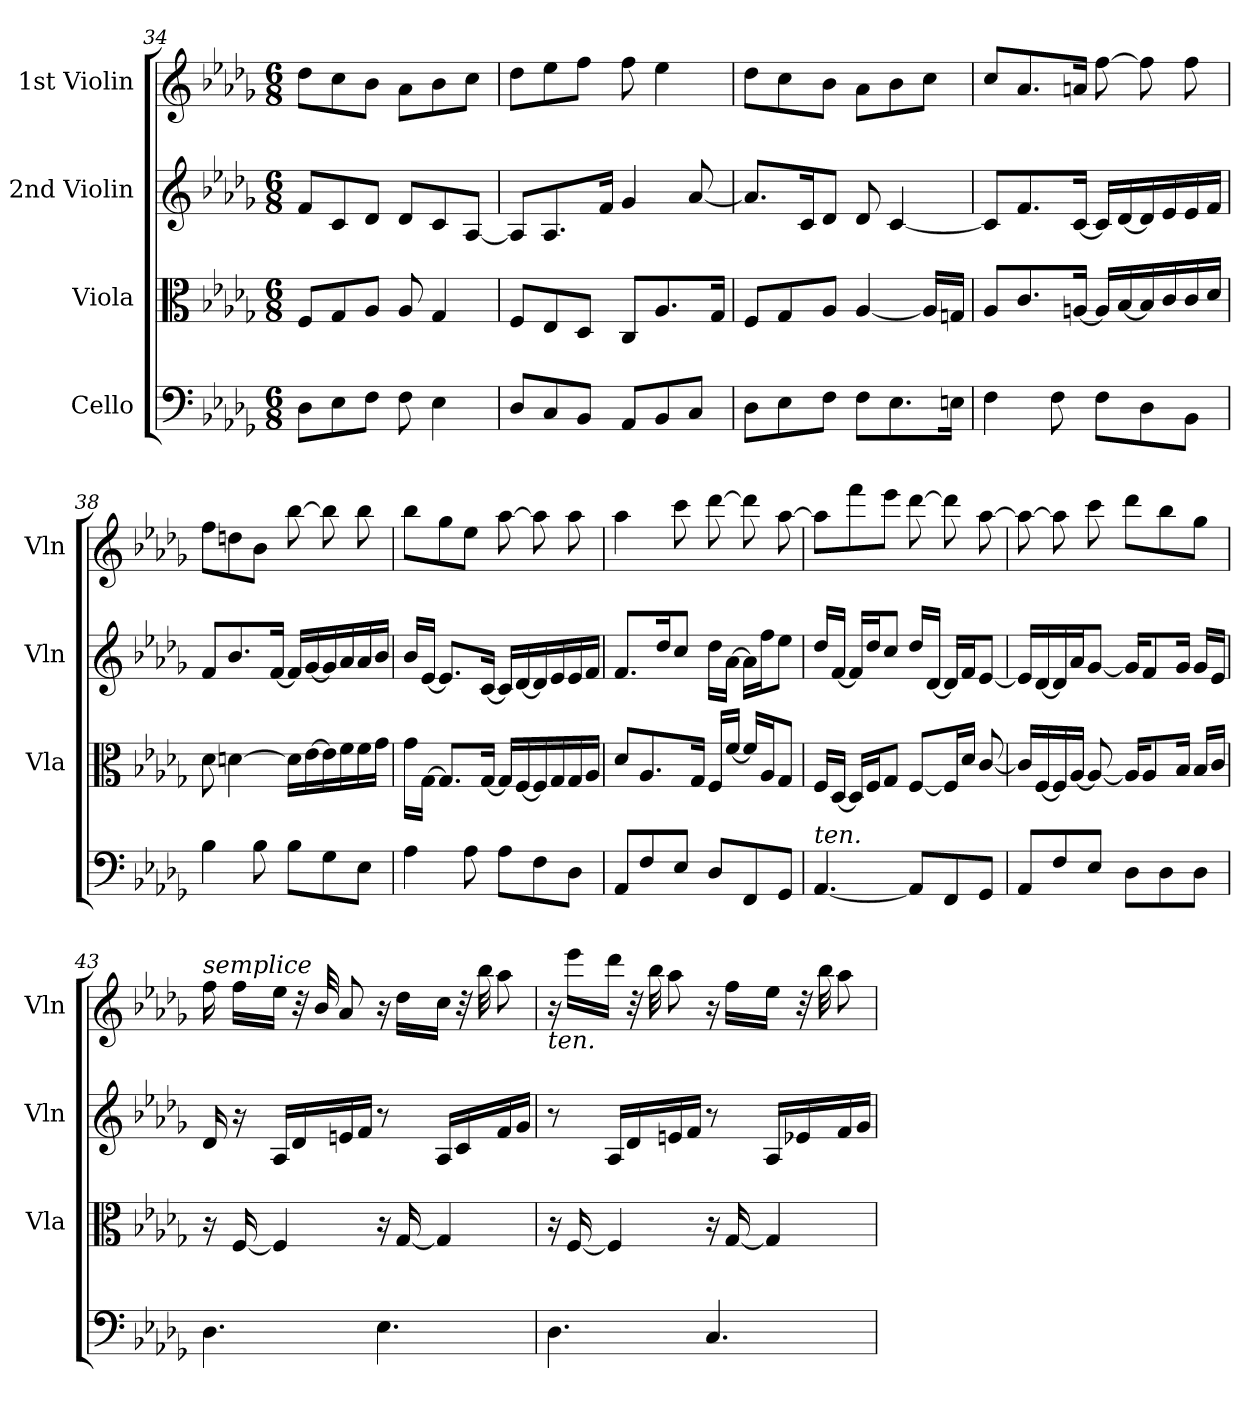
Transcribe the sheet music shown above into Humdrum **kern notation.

**kern	**kern	**kern	**kern
*part4	*part3	*part2	*part1
*staff4	*staff3	*staff2	*staff1
*I"Cello	*I"Viola	*I"2nd Violin	*I"1st Violin
*	*I'Vla	*I'Vln	*I'Vln
*clefF4	*clefC3	*clefG2	*clefG2
*k[b-e-a-d-g-]	*k[b-e-a-d-g-]	*k[b-e-a-d-g-]	*k[b-e-a-d-g-]
*D-:	*D-:	*D-:	*D-:
*M6/8	*M6/8	*M6/8	*M6/8
=34	=34	=34	=34
8D-\L	8F/L	8f/L	8dd-\L
8E-\	8G-/	8c/	8cc\
8F\J	8A-/J	8d-/J	8b-\J
8F\	8A-/	8d-/L	8a-\L
4E-\	4G-/	8c/	8b-\
.	.	[8A-/J	8cc\J
!!LO:PB:g=z
=35	=35	=35	=35
8D-/L	8F/L	8A-/L]	8dd-\L
8C/	8E-/	8.A-/	8ee-\
8BB-/J	8D-/J	.	8ff\J
.	.	16f/Jk	.
8AA-/L	8C/L	4g-/	8ff\
8BB-/	8.A-/	.	4ee-\
8C/J	.	[8a-/	.
.	16G-/Jk	.	.
!!LO:PB:g=z
=36	=36	=36	=36
8D-\L	8F/L	8.a-/L]	8dd-\L
8E-\	8G-/	.	8cc\
.	.	16c/K	.
8F\J	8A-/J	8d-/J	8b-\J
8F\L	[4A-/	8d-/	8a-\L
8.E-\	.	[4c/	8b-\
.	16A-/LL]	.	8cc\J
16En\Jk	16Gn/JJ	.	.
=37	=37	=37	=37
4F\	8A-/L	8c/L]	8cc/L
.	8.c/	8.f/	8.a-/
8F\	.	.	.
.	[16An/Jk	[16c/Jk	16an/Jk
8F\L	16A/LL]	16c/LL]	[8ff\
.	[16B-/	[16d-/	.
8D-\	16B-/]	16d-/]	8ff\]
.	16c/	16e-/	.
8BB-\J	16c/	16e-/	8ff\
.	16d-/JJ	16f/JJ	.
=38	=38	=38	=38
4B-\	8d-\	8f/L	8ff\L
.	[4dn\	8.b-/	8ddn\
8B-\	.	.	8b-\J
.	.	[16f/Jk	.
8B-\L	16d\LL]	16f/LL]	[8bb-\
.	[16e-\	[16g-/	.
8G-\	16e-\]	16g-/]	8bb-\]
.	16f\	16a-/	.
8E-\J	16f\	16a-/	8bb-\
.	16g-\JJ	16b-/JJ	.
!!LO:LB:g=z
=39	=39	=39	=39
4A-\	16g-\LL	16b-/LL	8bb-\L
.	[16G-\JJ	[16e-/JJ	.
.	8.G-/L]	8.e-/L]	8gg-\
8A-\	.	.	8ee-\J
.	[16G-/Jk	[16c/Jk	.
8A-\L	16G-/LL]	16c/LL]	[8aa-\
.	[16F/	[16d-/	.
8F\	16F/]	16d-/]	8aa-\]
.	16G-/	16e-/	.
8D-\J	16G-/	16e-/	8aa-\
.	16A-/JJ	16f/JJ	.
!!LO:PB:g=z
=40	=40	=40	=40
8AA-/L	8d-/L	8.f/L	4aa-\
8F/	8.A-/	.	.
.	.	16dd-/K	.
8E-/J	.	8cc/J	8ccc\
.	16G-/Jk	.	.
8D-/L	16F/LL	16dd-\LL	[8ddd-\
.	[16f/JJ	[16a-\JJ	.
8FF/	16f/LL]	16a-\LL]	8ddd-\]
.	16A-/J	16ff\J	.
8GG-/J	8G-/J	8ee-\J	[8aa-\
=41	=41	=41	=41
!LO:TX:a:i:t=ten.	!	!	!
[4.AA-/	16F/LL	16dd-/LL	8aa-\L]
.	[16D-/JJ	[16f/JJ	.
.	16D-/LL]	16f/LL]	8fff\
.	16F/J	16dd-/J	.
.	8G-/J	8cc/J	8eee-\J
8AA-/L]	[8F/L	16dd-/LL	[8ddd-\
.	.	[16d-/JJ	.
8FF/	16F/L]	16d-/LL]	8ddd-\]
.	16d-/JJ	16f/J	.
8GG-/J	[8c/	[8e-/J	[8aa-\
=42	=42	=42	=42
8AA-/L	16c/LL]	16e-/LL]	8aa-\_
.	[16F/	[16d-/	.
8F/	16F/]	16d-/]	8aa-\]
.	[16A-/JJ	16a-/J	.
8E-/J	8A-/_	[8g-/J	8ccc\
8D-\L	16A-/KL]	16g-/KL]	8ddd-\L
.	8A-/	8f/	.
8D-\	.	.	8bb-\
.	16B-/Jk	16g-/Jk	.
8D-\J	16B-/LL	16g-/LL	8gg-\J
.	16c/JJ	16e-/JJ	.
!!LO:LB:g=z
=43	=43	=43	=43
!	!	!	!LO:TX:a:i:t=semplice
4.D-\	16r	16d-/	16ff\
.	[16F/	16r	16ff\LL
.	4F/]	16A-/LL	16ee-\JJ
.	.	16d-/	32r
.	.	.	32b-/
.	.	16en/	8a-/
.	.	16f/JJ	.
4.E-\	16r	8r	16r
.	[16G-/	.	16dd-\LL
.	4G-/]	16A-/LL	16cc\JJ
.	.	16c/	32r
.	.	.	32bb-\
.	.	16f/	8aa-\
.	.	16g-/JJ	.
=44	=44	=44	=44
!	!	!	!LO:TX:b:i:t=ten.
4.D-\	16r	8r	16r
.	[16F/	.	16eee-\LL
.	4F/]	16A-/LL	16ddd-\JJ
.	.	16d-/	32r
.	.	.	32bb-\
.	.	16en/	8aa-\
.	.	16f/JJ	.
4.C/	16r	8r	16r
.	[16G-/	.	16ff\LL
.	4G-/]	16A-/LL	16ee-\JJ
.	.	16e-X/	32r
.	.	.	32bb-\
.	.	16f/	8aa-\
.	.	16g-/JJ	.
=	=	=	=
*-	*-	*-	*-
